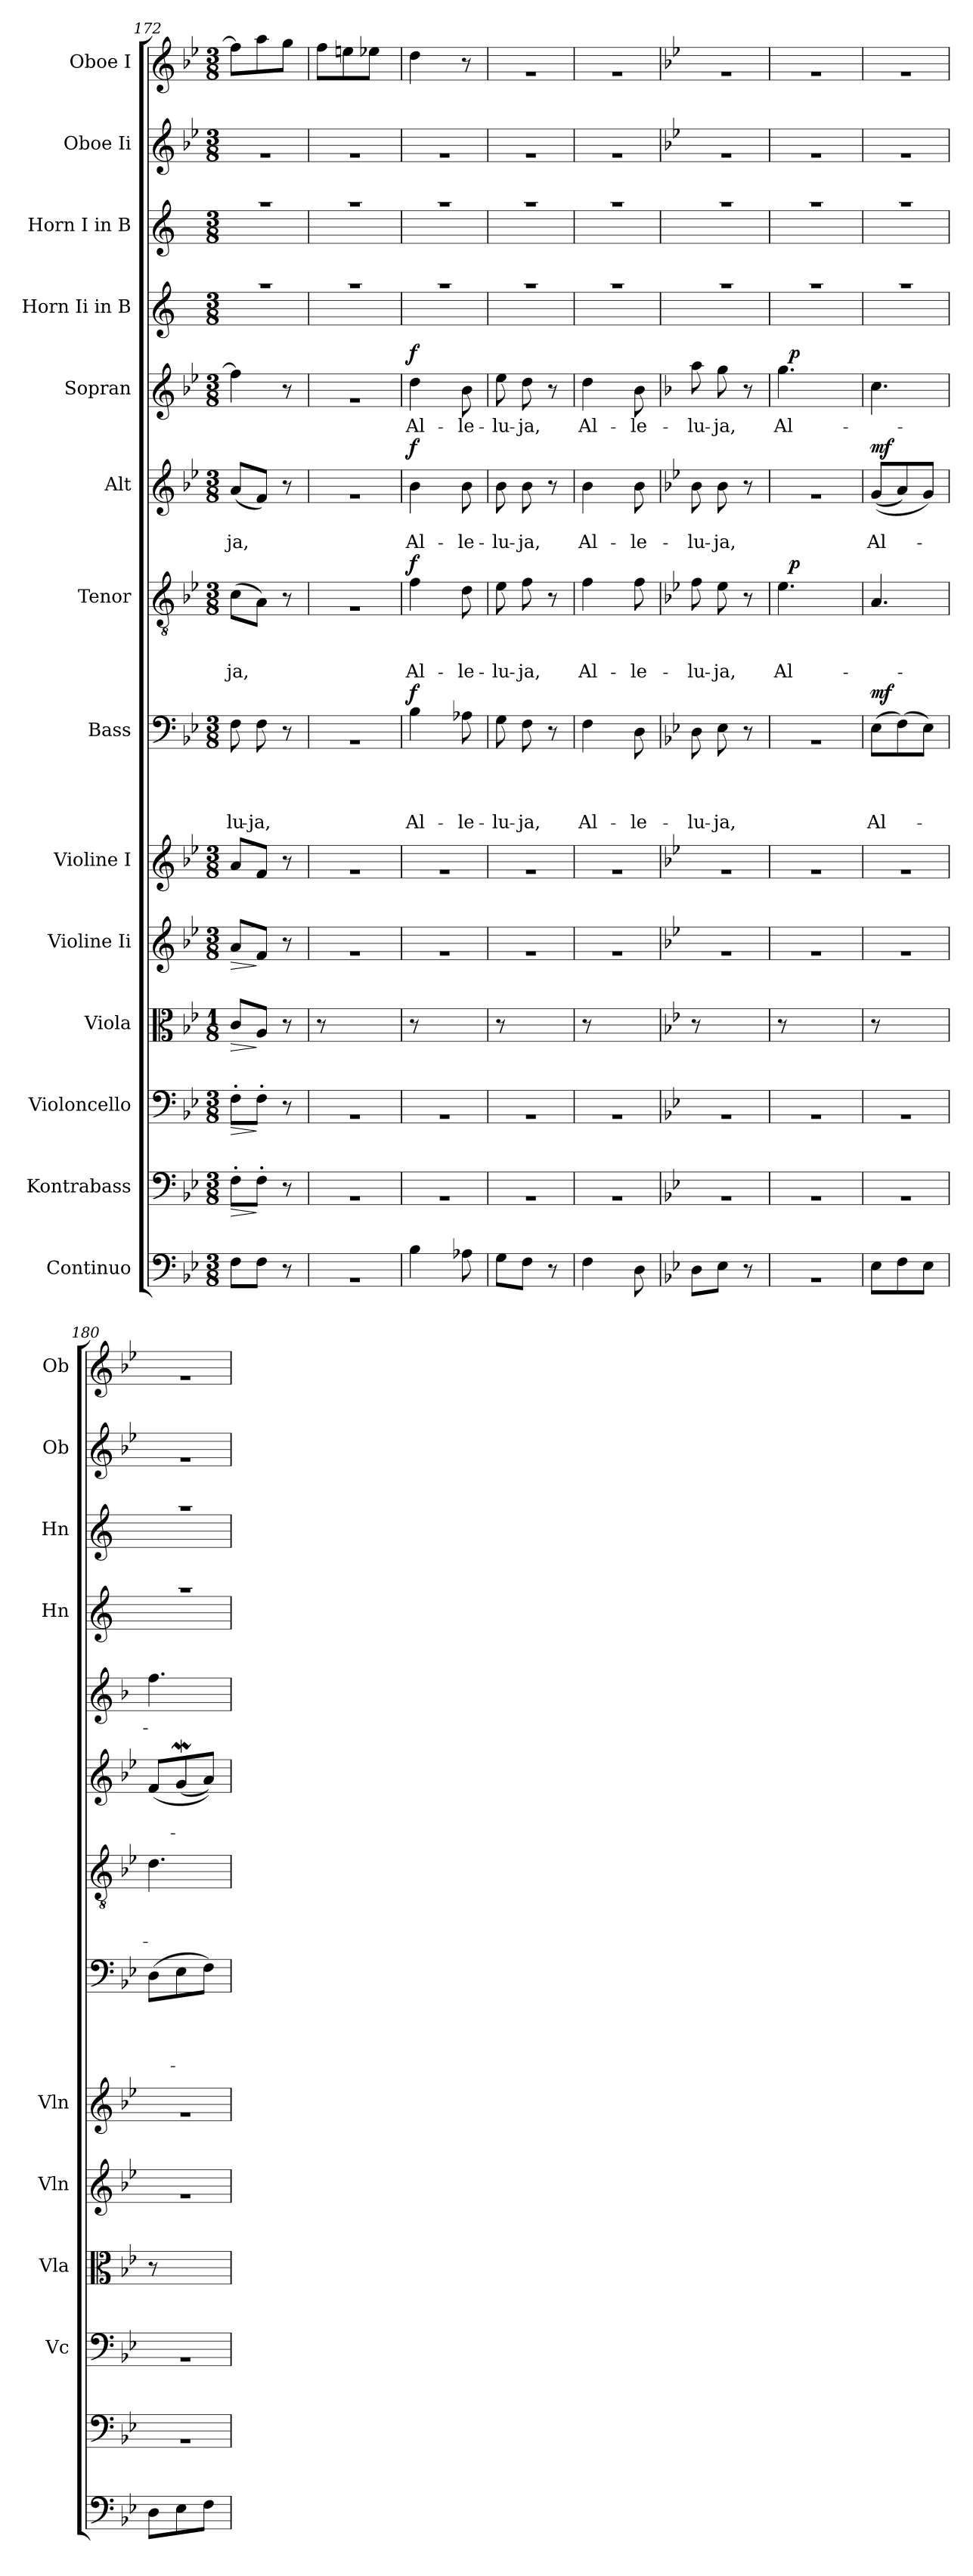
**kern	**kern	**dynam	**kern	**dynam	**kern	**dynam	**kern	**dynam	**kern	**kern	**text	**text	**text	**text	**dynam	**kern	**text	**text	**text	**dynam	**kern	**text	**text	**dynam	**kern	**text	**dynam	**kern	**kern	**kern	**kern
*part14	*part13	*part13	*part12	*part12	*part11	*part11	*part10	*part10	*part9	*part8	*part8	*part8	*part8	*part8	*part8	*part7	*part7	*part7	*part7	*part7	*part6	*part6	*part6	*part6	*part5	*part5	*part5	*part4	*part3	*part2	*part1
*staff14	*staff13	*staff13	*staff12	*staff12	*staff11	*staff11	*staff10	*staff10	*staff9	*staff8	*staff8	*staff8	*staff8	*staff8	*staff8	*staff7	*staff7	*staff7	*staff7	*staff7	*staff6	*staff6	*staff6	*staff6	*staff5	*staff5	*staff5	*staff4	*staff3	*staff2	*staff1
*I"Continuo	*I"Kontrabass	*	*I"Violoncello	*	*I"Viola	*	*I"Violine Ii	*	*I"Violine I	*I"Bass	*	*	*	*	*	*I"Tenor	*	*	*	*	*I"Alt	*	*	*	*I"Sopran	*	*	*I"Horn Ii in B	*I"Horn I in B	*I"Oboe Ii	*I"Oboe I
*	*	*	*I'Vc	*	*I'Vla	*	*I'Vln	*	*I'Vln	*	*	*	*	*	*	*	*	*	*	*	*	*	*	*	*	*	*	*I'Hn	*I'Hn	*I'Ob	*I'Ob
*clefF4	*clefF4	*	*clefF4	*	*clefC3	*	*clefG2	*	*clefG2	*clefF4	*	*	*	*	*	*clefGv2	*	*	*	*	*clefG2	*	*	*	*clefG2	*	*	*clefG2	*clefG2	*clefG2	*clefG2
*	*	*	*	*	*ITrd1c2	*	*	*	*	*	*	*	*	*	*	*	*	*	*	*	*	*	*	*	*	*	*	*ITrd1c2	*ITrd1c2	*	*
*k[b-e-]	*k[b-e-]	*	*k[b-e-]	*	*k[b-e-a-d-]	*	*k[b-e-]	*	*k[b-e-]	*k[b-e-]	*	*	*	*	*	*k[b-e-]	*	*	*	*	*k[b-e-]	*	*	*	*k[b-e-]	*	*	*k[b-e-]	*k[b-e-]	*k[b-e-]	*k[b-e-]
*B-:	*B-:	*	*B-:	*	*A-:	*	*B-:	*	*B-:	*B-:	*	*	*	*	*	*B-:	*	*	*	*	*B-:	*	*	*	*B-:	*	*	*B-:	*B-:	*B-:	*B-:
*M3/8	*M3/8	*	*M3/8	*	*M1/8	*	*M3/8	*	*M3/8	*M3/8	*	*	*	*	*	*M3/8	*	*	*	*	*M3/8	*	*	*	*M3/8	*	*	*M3/8	*M3/8	*M3/8	*M3/8
=172	=172	=172	=172	=172	=172	=172	=172	=172	=172	=172	=172	=172	=172	=172	=172	=172	=172	=172	=172	=172	=172	=172	=172	=172	=172	=172	=172	=172	=172	=172	=172
!	!	!LO:HP:b	!	!LO:HP:b	!	!LO:HP:b	!	!LO:HP:b	!	!	!	!	!	!LO:LY:b	!	!	!	!	!LO:LY:b	!	!	!	!LO:LY:b	!	!	!	!	!LO:N:vis=1	!LO:N:vis=1	!LO:N:vis=1	!
8F\L	8F'>\L	>	8F'>\L	>	8B-/L	>	8a/L	>	8a/L	8F\	.	.	.	-lu-	.	(>8c\L	.	.	-ja,	.	(<8a/L	.	-ja,	.	4ff\]	.	.	4.raa	4.raa	4.ra	8ff\L]
!	!	!	!	!	!	!	!	!	!	!	!	!	!	!LO:LY:b	!	!	!	!	!	!	!	!	!	!	!	!	!	!	!	!	!
8F\J	8F'>\J	]	8F'>\J	]	8G/J	]	8f/J	]	8f/J	8F\	.	.	.	-ja,	.	8A\J)	.	.	.	.	8f/J)	.	.	.	.	.	.	.	.	.	8aa\
8r	8r	.	8r	.	8r	.	8r	.	8r	8r	.	.	.	.	.	8r	.	.	.	.	8r	.	.	.	8r	.	.	.	.	.	8gg\J
!!LO:PB:g=z
=173	=173	=173	=173	=173	=173	=173	=173	=173	=173	=173	=173	=173	=173	=173	=173	=173	=173	=173	=173	=173	=173	=173	=173	=173	=173	=173	=173	=173	=173	=173	=173
!LO:N:vis=1	!LO:N:vis=1	!	!LO:N:vis=1	!	!	!	!LO:N:vis=1	!	!LO:N:vis=1	!LO:N:vis=1	!	!	!	!	!	!LO:N:vis=1	!	!	!	!	!LO:N:vis=1	!	!	!	!LO:N:vis=1	!	!	!LO:N:vis=1	!LO:N:vis=1	!LO:N:vis=1	!
4.rC	4.rC	.	4.rC	.	8r	.	4.ra	.	4.ra	4.rC	.	.	.	.	.	4.rA	.	.	.	.	4.ra	.	.	.	4.ra	.	.	4.raa	4.raa	4.ra	8ff\L
.	.	.	.	.	4ryy	.	.	.	.	.	.	.	.	.	.	.	.	.	.	.	.	.	.	.	.	.	.	.	.	.	8een\
.	.	.	.	.	.	.	.	.	.	.	.	.	.	.	.	.	.	.	.	.	.	.	.	.	.	.	.	.	.	.	8ee-X\J
=174	=174	=174	=174	=174	=174	=174	=174	=174	=174	=174	=174	=174	=174	=174	=174	=174	=174	=174	=174	=174	=174	=174	=174	=174	=174	=174	=174	=174	=174	=174	=174
!	!LO:N:vis=1	!	!LO:N:vis=1	!	!	!	!LO:N:vis=1	!	!LO:N:vis=1	!	!	!	!	!LO:LY:b	!LO:DY:a	!	!	!	!LO:LY:b	!LO:DY:a	!	!	!LO:LY:b	!LO:DY:a	!	!LO:LY:b	!LO:DY:a	!LO:N:vis=1	!LO:N:vis=1	!LO:N:vis=1	!
4B-\	4.rC	.	4.rC	.	8r	.	4.ra	.	4.ra	4B-\	.	.	.	Al-	f	4f\	.	.	Al-	f	4b-\	.	Al-	f	4dd\	Al-	f	4.raa	4.raa	4.ra	4dd\
.	.	.	.	.	4ryy	.	.	.	.	.	.	.	.	.	.	.	.	.	.	.	.	.	.	.	.	.	.	.	.	.	.
!	!	!	!	!	!	!	!	!	!	!	!	!	!	!LO:LY:b	!	!	!	!	!LO:LY:b	!	!	!	!LO:LY:b	!	!	!LO:LY:b	!	!	!	!	!
8A-X>\	.	.	.	.	.	.	.	.	.	8A-X\	.	.	.	-le-	.	8d\	.	.	-le-	.	8b-\	.	-le-	.	8b-\	-le-	.	.	.	.	8r
=175	=175	=175	=175	=175	=175	=175	=175	=175	=175	=175	=175	=175	=175	=175	=175	=175	=175	=175	=175	=175	=175	=175	=175	=175	=175	=175	=175	=175	=175	=175	=175
!	!LO:N:vis=1	!	!LO:N:vis=1	!	!	!	!LO:N:vis=1	!	!LO:N:vis=1	!	!	!	!	!LO:LY:b	!	!	!	!	!LO:LY:b	!	!	!	!LO:LY:b	!	!	!LO:LY:b	!	!LO:N:vis=1	!LO:N:vis=1	!LO:N:vis=1	!LO:N:vis=1
8G\L	4.rC	.	4.rC	.	8r	.	4.ra	.	4.ra	8G\	.	.	.	-lu-	.	8e-\	.	.	-lu-	.	8b-\	.	-lu-	.	8ee-\	-lu-	.	4.raa	4.raa	4.ra	4.ra
!	!	!	!	!	!	!	!	!	!	!	!	!	!	!LO:LY:b	!	!	!	!	!LO:LY:b	!	!	!	!LO:LY:b	!	!	!LO:LY:b	!	!	!	!	!
8F>\J	.	.	.	.	4ryy	.	.	.	.	8F\	.	.	.	-ja,	.	8f\	.	.	-ja,	.	8b-\	.	-ja,	.	8dd\	-ja,	.	.	.	.	.
8r	.	.	.	.	.	.	.	.	.	8r	.	.	.	.	.	8r	.	.	.	.	8r	.	.	.	8r	.	.	.	.	.	.
=176	=176	=176	=176	=176	=176	=176	=176	=176	=176	=176	=176	=176	=176	=176	=176	=176	=176	=176	=176	=176	=176	=176	=176	=176	=176	=176	=176	=176	=176	=176	=176
!	!LO:N:vis=1	!	!LO:N:vis=1	!	!	!	!LO:N:vis=1	!	!LO:N:vis=1	!	!	!	!	!LO:LY:b	!	!	!	!	!LO:LY:b	!	!	!	!LO:LY:b	!	!	!LO:LY:b	!	!LO:N:vis=1	!LO:N:vis=1	!LO:N:vis=1	!LO:N:vis=1
4F>\	4.rC	.	4.rC	.	8r	.	4.ra	.	4.ra	4F\	.	.	.	Al-	.	4f\	.	.	Al-	.	4b-\	.	Al-	.	4dd\	Al-	.	4.raa	4.raa	4.ra	4.ra
.	.	.	.	.	4ryy	.	.	.	.	.	.	.	.	.	.	.	.	.	.	.	.	.	.	.	.	.	.	.	.	.	.
!	!	!	!	!	!	!	!	!	!	!	!	!	!	!LO:LY:b	!	!	!	!	!LO:LY:b	!	!	!	!LO:LY:b	!	!	!LO:LY:b	!	!	!	!	!
8D\	.	.	.	.	.	.	.	.	.	8D\	.	.	.	-le-	.	8f\	.	.	-le-	.	8b-\	.	-le-	.	8b-\	-le-	.	.	.	.	.
=177	=177	=177	=177	=177	=177	=177	=177	=177	=177	=177	=177	=177	=177	=177	=177	=177	=177	=177	=177	=177	=177	=177	=177	=177	=177	=177	=177	=177	=177	=177	=177
*	*	*	*	*	*	*	*	*	*	*	*	*	*	*	*	*	*	*	*	*	*	*	*	*	*k[b-]	*	*	*	*	*	*
*	*	*	*	*	*	*	*	*	*	*	*	*	*	*	*	*	*	*	*	*	*	*	*	*	*F:	*	*	*	*	*	*
!	!LO:N:vis=1	!	!LO:N:vis=1	!	!	!	!LO:N:vis=1	!	!LO:N:vis=1	!	!	!	!	!LO:LY:b	!	!	!	!	!LO:LY:b	!	!	!	!LO:LY:b	!	!	!LO:LY:b	!	!LO:N:vis=1	!LO:N:vis=1	!LO:N:vis=1	!LO:N:vis=1
8D\L	4.rC	.	4.rC	.	8r	.	4.ra	.	4.ra	8D\	.	.	.	-lu-	.	8f\	.	.	-lu-	.	8b-\	.	-lu-	.	8aa\	-lu-	.	4.raa	4.raa	4.ra	4.ra
!	!	!	!	!	!	!	!	!	!	!	!	!	!	!LO:LY:b	!	!	!	!	!LO:LY:b	!	!	!	!LO:LY:b	!	!	!LO:LY:b	!	!	!	!	!
8E->\J	.	.	.	.	4ryy	.	.	.	.	8E-\	.	.	.	-ja,	.	8e-\	.	.	-ja,	.	8b-\	.	-ja,	.	8gg\	-ja,	.	.	.	.	.
8r	.	.	.	.	.	.	.	.	.	8r	.	.	.	.	.	8r	.	.	.	.	8r	.	.	.	8r	.	.	.	.	.	.
=178	=178	=178	=178	=178	=178	=178	=178	=178	=178	=178	=178	=178	=178	=178	=178	=178	=178	=178	=178	=178	=178	=178	=178	=178	=178	=178	=178	=178	=178	=178	=178
!LO:N:vis=1	!LO:N:vis=1	!	!LO:N:vis=1	!	!	!	!LO:N:vis=1	!	!LO:N:vis=1	!LO:N:vis=1	!	!	!	!	!	!	!	!	!LO:LY:b	!	!LO:N:vis=1	!	!	!	!	!LO:LY:b	!	!LO:N:vis=1	!LO:N:vis=1	!LO:N:vis=1	!LO:N:vis=1
*	*	*	*	*	*	*	*	*	*	*	*	*	*	*	*	*^	*	*	*	*	*	*	*	*	*^	*	*	*	*	*	*
4.rC	4.rC	.	4.rC	.	8r	.	4.ra	.	4.ra	4.rC	.	.	.	.	.	4.e-\	32ryy	.	.	Al-	.	4.ra	.	.	.	4.gg\	32ryy	Al-	.	4.raa	4.raa	4.ra	4.ra
!	!	!	!	!	!	!	!	!	!	!	!	!	!	!	!	!	!	!	!	!	!LO:DY:a	!	!	!	!	!	!	!	!LO:DY:a	!	!	!	!
.	.	.	.	.	.	.	.	.	.	.	.	.	.	.	.	.	4ryy	.	.	.	p	.	.	.	.	.	4ryy	.	p	.	.	.	.
.	.	.	.	.	4ryy	.	.	.	.	.	.	.	.	.	.	.	.	.	.	.	.	.	.	.	.	.	.	.	.	.	.	.	.
.	.	.	.	.	.	.	.	.	.	.	.	.	.	.	.	.	16.ryy	.	.	.	.	.	.	.	.	.	16.ryy	.	.	.	.	.	.
=179	=179	=179	=179	=179	=179	=179	=179	=179	=179	=179	=179	=179	=179	=179	=179	=179	=179	=179	=179	=179	=179	=179	=179	=179	=179	=179	=179	=179	=179	=179	=179	=179	=179
!	!LO:N:vis=1	!	!LO:N:vis=1	!	!	!	!LO:N:vis=1	!	!LO:N:vis=1	!	!	!	!	!LO:LY:b	!LO:DY:a	!	!	!	!	!	!	!	!	!LO:LY:b	!LO:DY:a	!	!	!	!	!LO:N:vis=1	!LO:N:vis=1	!LO:N:vis=1	!LO:N:vis=1
*	*	*	*	*	*	*	*	*	*	*	*	*	*	*	*	*v	*v	*	*	*	*	*	*	*	*	*v	*v	*	*	*	*	*	*
8E->\L	4.rC	.	4.rC	.	8r	.	4.ra	.	4.ra	(>8E-\L	.	.	.	Al-	mf	4.A/	.	.	.	.	(<(<8g/L	.	Al-	mf	4.cc\	.	.	4.raa	4.raa	4.ra	4.ra
8F\	.	.	.	.	4ryy	.	.	.	.	(>8F\)	.	.	.	.	.	.	.	.	.	.	8a/)	.	.	.	.	.	.	.	.	.	.
8E-\J	.	.	.	.	.	.	.	.	.	8E-\J)	.	.	.	.	.	.	.	.	.	.	8g/J)	.	.	.	.	.	.	.	.	.	.
=180	=180	=180	=180	=180	=180	=180	=180	=180	=180	=180	=180	=180	=180	=180	=180	=180	=180	=180	=180	=180	=180	=180	=180	=180	=180	=180	=180	=180	=180	=180	=180
!	!LO:N:vis=1	!	!LO:N:vis=1	!	!	!	!LO:N:vis=1	!	!LO:N:vis=1	!	!	!	!	!	!	!	!	!	!	!	!	!	!	!	!	!	!	!LO:N:vis=1	!LO:N:vis=1	!LO:N:vis=1	!LO:N:vis=1
8D>\L	4.rC	.	4.rC	.	8r	.	4.ra	.	4.ra	(>8D\L	.	.	.	.	.	4.d\	.	.	.	.	(<8f/L	.	.	.	4.ff\	.	.	4.raa	4.raa	4.ra	4.ra
8E-\	.	.	.	.	4ryy	.	.	.	.	8E-\	.	.	.	.	.	.	.	.	.	.	(<8gW/	.	.	.	.	.	.	.	.	.	.
8F\J	.	.	.	.	.	.	.	.	.	8F\J)	.	.	.	.	.	.	.	.	.	.	8a/J))	.	.	.	.	.	.	.	.	.	.
=	=	=	=	=	=	=	=	=	=	=	=	=	=	=	=	=	=	=	=	=	=	=	=	=	=	=	=	=	=	=	=
*-	*-	*-	*-	*-	*-	*-	*-	*-	*-	*-	*-	*-	*-	*-	*-	*-	*-	*-	*-	*-	*-	*-	*-	*-	*-	*-	*-	*-	*-	*-	*-
